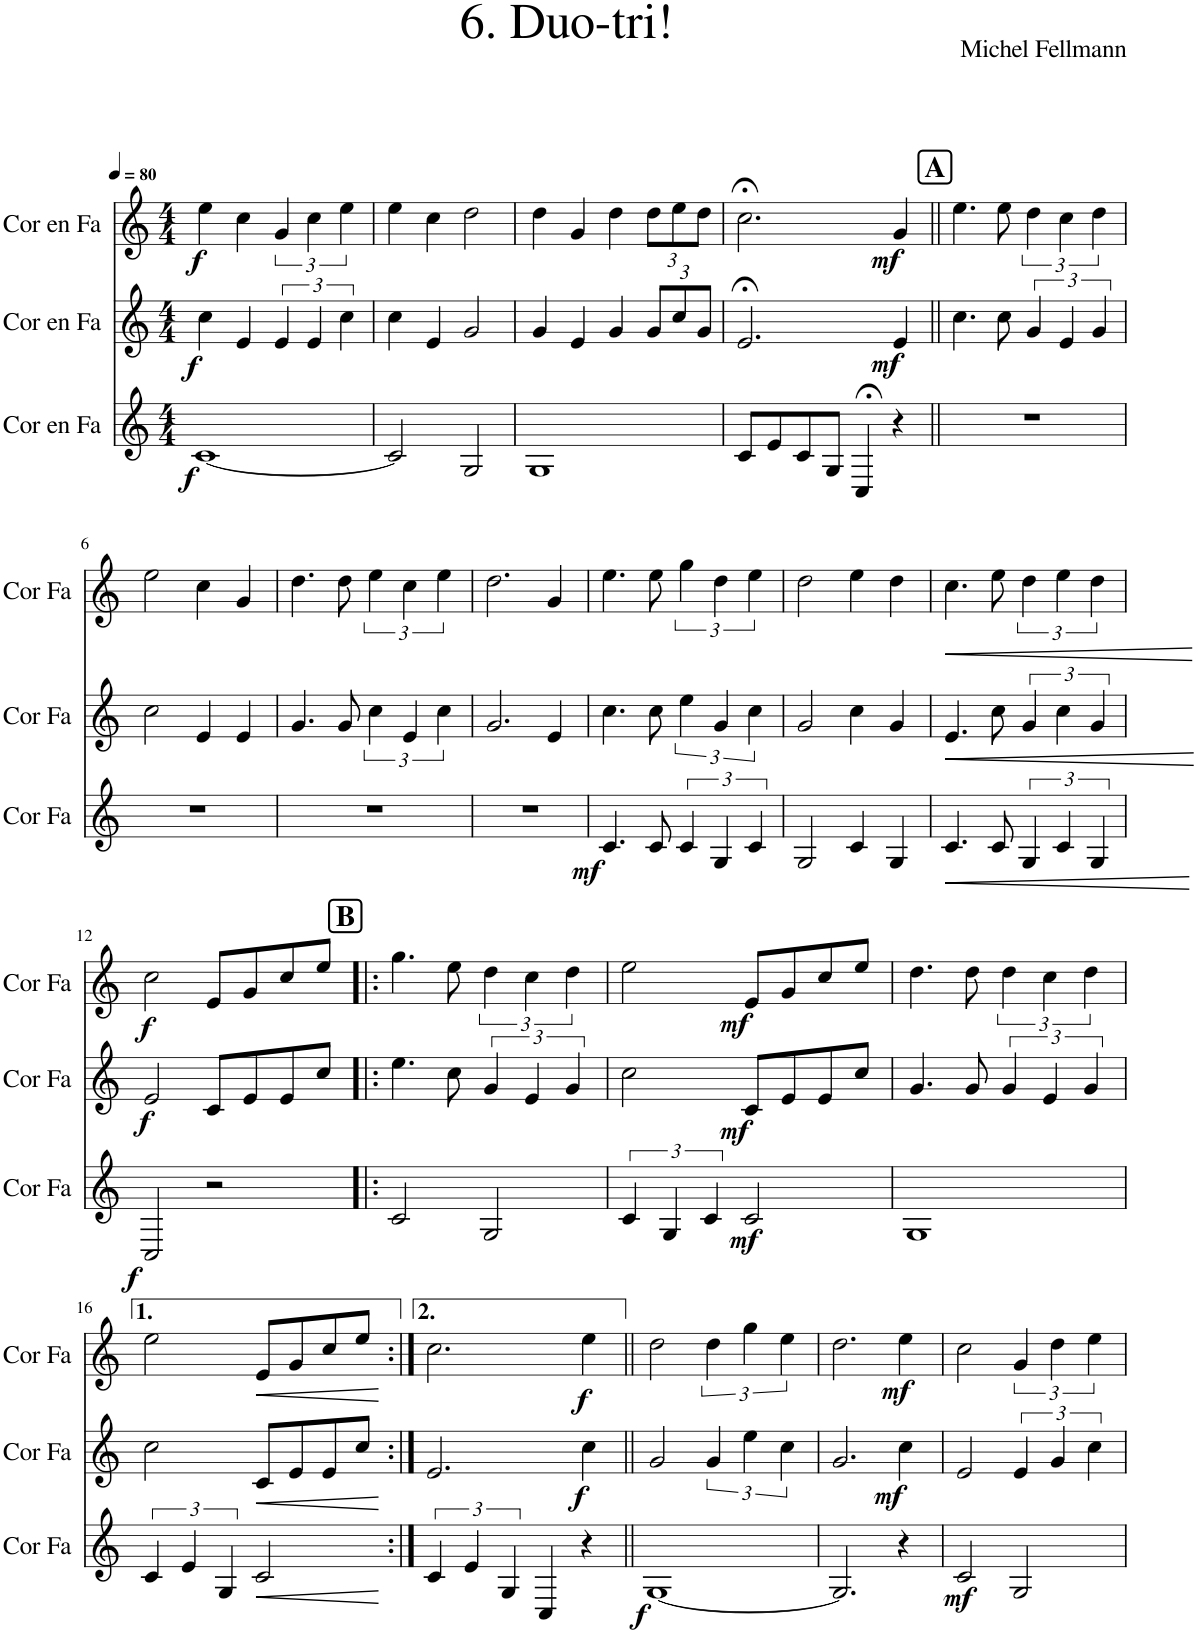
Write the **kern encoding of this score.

**kern	**dynam	**kern	**dynam	**kern	**dynam
*part3	*part3	*part2	*part2	*part1	*part1
*staff3	*staff3	*staff2	*staff2	*staff1	*staff1
*I"Cor en Fa	*	*I"Cor en Fa	*	*I"Cor en Fa	*
*I'Cor Fa	*	*I'Cor Fa	*	*I'Cor Fa	*
*clefG2	*	*clefG2	*	*clefG2	*
*Trd4c7	*	*Trd4c7	*	*Trd4c7	*
*k[]	*	*k[]	*	*k[]	*
*M4/4	*	*M4/4	*	*M4/4	*
*MM80	*	*MM80	*	*MM80	*
=1	=1	=1	=1	=1	=1
!	!LO:DY:b	!	!LO:DY:b	!	!LO:DY:b
[1c	f	4cc\	f	4ee\	f
.	.	4e/	.	4cc\	.
.	.	6e/	.	6g/	.
.	.	6e/	.	6cc\	.
.	.	6cc\	.	6ee\	.
=2	=2	=2	=2	=2	=2
2c/]	.	4cc\	.	4ee\	.
.	.	4e/	.	4cc\	.
2G/	.	2g/	.	2dd\	.
=3	=3	=3	=3	=3	=3
1G	.	4g/	.	4dd\	.
.	.	4e/	.	4g/	.
.	.	4g/	.	4dd\	.
*	*	*Xbrackettup	*	*Xbrackettup	*
.	.	12g/L	.	12dd\L	.
.	.	12cc/	.	12ee\	.
.	.	12g/J	.	12dd\J	.
=4	=4	=4	=4	=4	=4
8c/L	.	2.e;</	.	2.cc;<\	.
8e/	.	.	.	.	.
8c/	.	.	.	.	.
8G/J	.	.	.	.	.
4C;</	.	.	.	.	.
!	!	!	!LO:DY:b	!	!LO:DY:b
4r	.	4e/	mf	4g/	mf
!!LO:REH:place=s1:a:B:cj:fs=14:t=A
=5||	=5||	=5||	=5||	=5||	=5||
1r	.	4.cc\	.	4.ee\	.
.	.	8cc\	.	8ee\	.
*	*	*brackettup	*	*brackettup	*
.	.	6g/	.	6dd\	.
.	.	6e/	.	6cc\	.
.	.	6g/	.	6dd\	.
!!LO:LB:g=z
=6	=6	=6	=6	=6	=6
1r	.	2cc\	.	2ee\	.
.	.	4e/	.	4cc\	.
.	.	4e/	.	4g/	.
=7	=7	=7	=7	=7	=7
1r	.	4.g/	.	4.dd\	.
.	.	8g/	.	8dd\	.
.	.	6cc\	.	6ee\	.
.	.	6e/	.	6cc\	.
.	.	6cc\	.	6ee\	.
=8	=8	=8	=8	=8	=8
1r	.	2.g/	.	2.dd\	.
.	.	4e/	.	4g/	.
=9	=9	=9	=9	=9	=9
!	!LO:DY:b	!	!	!	!
4.c/	mf	4.cc\	.	4.ee\	.
8c/	.	8cc\	.	8ee\	.
6c/	.	6ee\	.	6gg\	.
6G/	.	6g/	.	6dd\	.
6c/	.	6cc\	.	6ee\	.
=10	=10	=10	=10	=10	=10
2G/	.	2g/	.	2dd\	.
4c/	.	4cc\	.	4ee\	.
4G/	.	4g/	.	4dd\	.
=11	=11	=11	=11	=11	=11
!	!LO:HP:b	!	!LO:HP:b	!	!LO:HP:b
4.c/	<	4.e/	<	4.cc\	<
8c/	.	8cc\	.	8ee\	.
6G/	.	6g/	.	6dd\	.
6c/	.	6cc\	.	6ee\	.
6G/	.	6g/	.	6dd\	.
.	[	.	[	.	[
!!LO:LB:g=z
=12	=12	=12	=12	=12	=12
!	!LO:DY:b	!	!LO:DY:b	!	!LO:DY:b
2C/	f	2e/	f	2cc\	f
2r	.	8c/L	.	8e/L	.
.	.	8e/	.	8g/	.
.	.	8e/	.	8cc/	.
.	.	8cc/J	.	8ee/J	.
!!LO:REH:place=s1:a:B:cj:fs=14:t=B
=13!|:	=13!|:	=13!|:	=13!|:	=13!|:	=13!|:
2c/	.	4.ee\	.	4.gg\	.
.	.	8cc\	.	8ee\	.
2G/	.	6g/	.	6dd\	.
.	.	6e/	.	6cc\	.
.	.	6g/	.	6dd\	.
=14	=14	=14	=14	=14	=14
6c/	.	2cc\	.	2ee\	.
6G/	.	.	.	.	.
6c/	.	.	.	.	.
!	!LO:DY:b	!	!LO:DY:b	!	!LO:DY:b
2c/	mf	8c/L	mf	8e/L	mf
.	.	8e/	.	8g/	.
.	.	8e/	.	8cc/	.
.	.	8cc/J	.	8ee/J	.
=15	=15	=15	=15	=15	=15
1G	.	4.g/	.	4.dd\	.
.	.	8g/	.	8dd\	.
.	.	6g/	.	6dd\	.
.	.	6e/	.	6cc\	.
.	.	6g/	.	6dd\	.
!!LO:LB:g=z
=16	=16	=16	=16	=16	=16
6c/	.	2cc\	.	2ee\	.
6e/	.	.	.	.	.
6G/	.	.	.	.	.
!	!LO:HP:b	!	!LO:HP:b	!	!LO:HP:b
2c/	<	8c/L	<	8e/L	<
.	.	8e/	.	8g/	.
.	.	8e/	.	8cc/	.
.	.	8cc/J	.	8ee/J	.
.	[	.	[	.	[
=17:|!	=17:|!	=17:|!	=17:|!	=17:|!	=17:|!
6c/	.	2.e/	.	2.cc\	.
6e/	.	.	.	.	.
6G/	.	.	.	.	.
4C/	.	.	.	.	.
!	!	!	!LO:DY:b	!	!LO:DY:b
4r	.	4cc\	f	4ee\	f
=18||	=18||	=18||	=18||	=18||	=18||
!	!LO:DY:b	!	!	!	!
[1G	f	2g/	.	2dd\	.
.	.	6g/	.	6dd\	.
.	.	6ee\	.	6gg\	.
.	.	6cc\	.	6ee\	.
=19	=19	=19	=19	=19	=19
2.G/]	.	2.g/	.	2.dd\	.
!	!	!	!LO:DY:b	!	!LO:DY:b
4r	.	4cc\	mf	4ee\	mf
=20	=20	=20	=20	=20	=20
!	!LO:DY:b	!	!	!	!
2c/	mf	2e/	.	2cc\	.
2G/	.	6e/	.	6g/	.
.	.	6g/	.	6dd\	.
.	.	6cc\	.	6ee\	.
=	=	=	=	=	=
*-	*-	*-	*-	*-	*-
